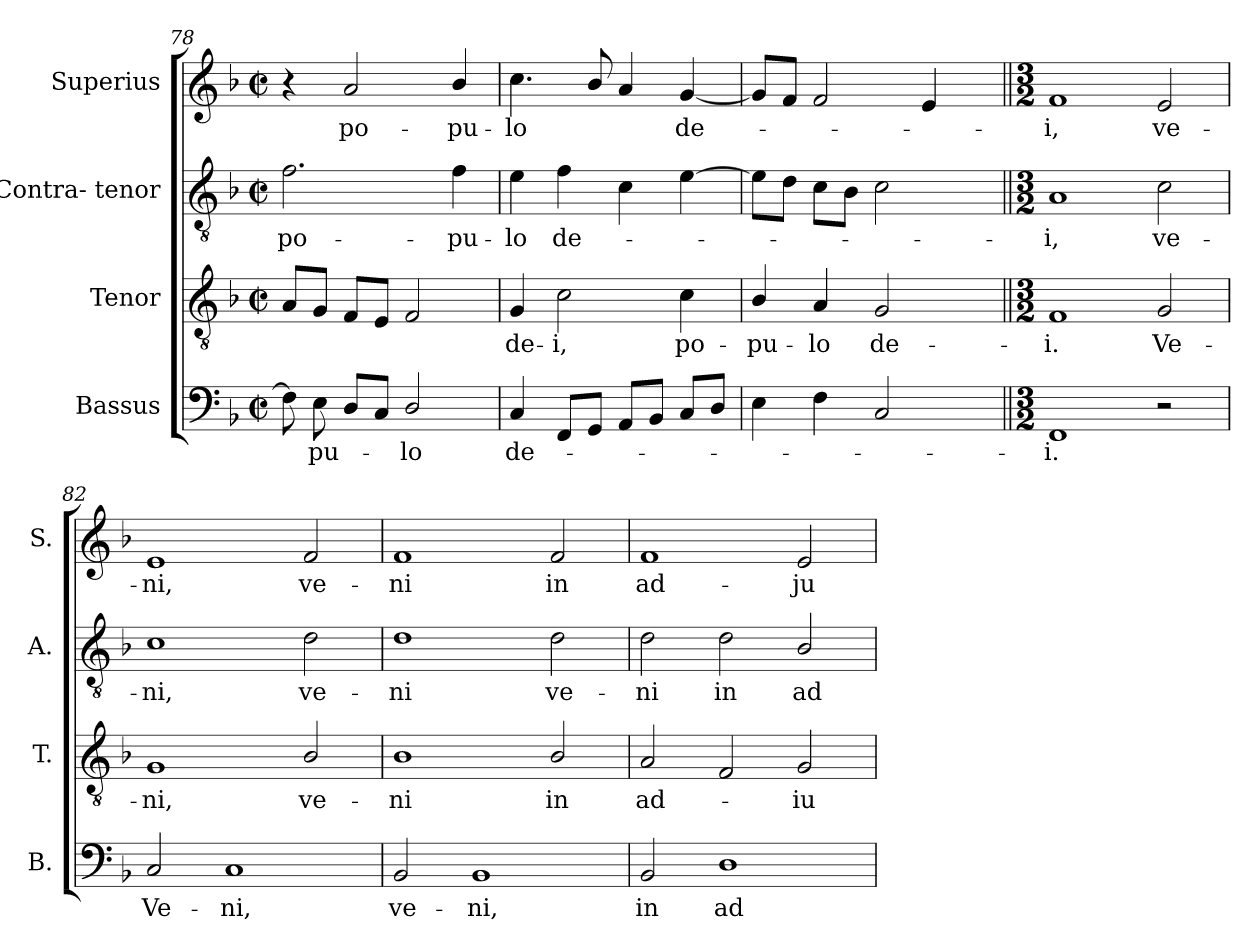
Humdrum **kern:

**kern	**text	**kern	**text	**kern	**text	**kern	**text
*part4	*part4	*part3	*part3	*part2	*part2	*part1	*part1
*staff4	*staff4	*staff3	*staff3	*staff2	*staff2	*staff1	*staff1
*I"Bassus	*	*I"Tenor	*	*I"Contra- tenor	*	*I"Superius	*
*I'B.	*	*I'T.	*	*I'A.	*	*I'S.	*
*clefF4	*	*clefGv2	*	*clefGv2	*	*clefG2	*
*	*	*ITrd7c12	*	*ITrd7c12	*	*	*
*k[b-]	*	*k[b-]	*	*k[b-]	*	*k[b-]	*
*F:	*	*F:	*	*F:	*	*F:	*
*M2/2	*	*M2/2	*	*M2/2	*	*M2/2	*
*met(c|)	*	*met(c|)	*	*met(c|)	*	*met(c|)	*
=78	=78	=78	=78	=78	=78	=78	=78
!	!	!	!	!	!LO:LY:b:color=#000000	!	!
8Fi\]	.	8AAi/L	.	2.Fi\	po-	4r	.
!	!LO:LY:b:color=#000000	!	!	!	!	!	!
8Ei\	-pu-	8GGi/J	.	.	.	.	.
!	!	!	!	!	!	!	!LO:LY:b:color=#000000
8Di/L	.	8FFi/L	.	.	.	2ai/	po-
8Ci/J	.	8EEi/J	.	.	.	.	.
!	!LO:LY:b:color=#000000	!	!	!	!	!	!
2Di/	-lo	2FFi/	.	.	.	.	.
!	!	!	!	!	!LO:LY:b:color=#000000	!	!
!	!	!	!	!	!	!	!LO:LY:b:color=#000000
.	.	.	.	4Fi\	-pu-	4b-i/	-pu-
=79	=79	=79	=79	=79	=79	=79	=79
!	!LO:LY:b:color=#000000	!	!	!	!	!	!
!	!	!	!LO:LY:b:color=#000000	!	!	!	!
!	!	!	!	!	!LO:LY:b:color=#000000	!	!
!	!	!	!	!	!	!	!LO:LY:b:color=#000000
4Ci/	de-	4GGi/	de-	4Ei\	-lo	4.cci\	-lo
!	!	!	!LO:LY:b:color=#000000	!	!	!	!
!	!	!	!	!	!LO:LY:b:color=#000000	!	!
8FFi/L	.	2Ci\	-i,	4Fi\	de-	.	.
8GGi/J	.	.	.	.	.	8b-i/	.
8AAi/L	.	.	.	4Ci\	.	4ai/	.
8BB-i/J	.	.	.	.	.	.	.
!	!	!	!LO:LY:b:color=#000000	!	!	!	!
!	!	!	!	!	!	!	!LO:LY:b:color=#000000
8Ci/L	.	4Ci\	po-	[4Ei\	.	[4gi/	de-
8Di/J	.	.	.	.	.	.	.
=80	=80	=80	=80	=80	=80	=80	=80
!	!	!	!LO:LY:b:color=#000000	!	!	!	!
*	*	*	*	*	*	*^	*
4Ei\	.	4BB-i/	-pu-	8Ei\L]	.	8gi/L]	2ryy	.
.	.	.	.	8Di\J	.	8fi/J	.	.
!	!	!	!LO:LY:b:color=#000000	!	!	!	!	!
4Fi\	.	4AAi/	-lo	8Ci\L	.	2fi/	.	.
.	.	.	.	8BB-i\J	.	.	.	.
!	!	!	!LO:LY:b:color=#000000	!	!	!	!	!
2Ci/	.	2GGi/	de-	2Ci\	.	.	4ryy	.
.	.	.	.	.	.	4ei/	8ryy	.
.	.	.	.	.	.	.	16ryy	.
.	.	.	.	.	.	.	32ryy	.
.	.	.	.	.	.	.	64ryy	.
.	.	.	.	.	.	.	128...ryy	.
.	.	.	.	.	.	.	1024ryy	.
*	*	*	*	*	*	*v	*v	*
!!LO:LB:g=z
=81||	=81||	=81||	=81||	=81||	=81||	=81||	=81||
*M3/2	*	*M3/2	*	*M3/2	*	*M3/2	*
*	*	*	*	*	*	*^	*
!	!LO:LY:b:color=#000000	!	!	!	!	!	!	!
*	*	*	*	*	*	*v	*v	*
*	*	*	*	*	*	*^	*
!	!	!	!LO:LY:b:color=#000000	!	!	!	!	!
*	*	*	*	*	*	*v	*v	*
*	*	*	*	*	*	*^	*
!	!	!	!	!	!LO:LY:b:color=#000000	!	!	!
*	*	*	*	*	*	*v	*v	*
*	*	*	*	*	*	*^	*
!	!	!	!	!	!	!	!	!LO:LY:b:color=#000000
*	*	*	*	*	*	*v	*v	*
1FFi	-i.	1FFi	-i.	1AAi	-i,	1fi	-i,
!	!	!	!LO:LY:b:color=#000000	!	!	!	!
!	!	!	!	!	!LO:LY:b:color=#000000	!	!
!	!	!	!	!	!	!	!LO:LY:b:color=#000000
2r	.	2GGi/	Ve-	2Ci\	ve-	2ei/	ve-
=82	=82	=82	=82	=82	=82	=82	=82
!	!LO:LY:b:color=#000000	!	!	!	!	!	!
!	!	!	!LO:LY:b:color=#000000	!	!	!	!
!	!	!	!	!	!LO:LY:b:color=#000000	!	!
!	!	!	!	!	!	!	!LO:LY:b:color=#000000
2Ci/	Ve-	1GGi	-ni,	1Ci	-ni,	1ei	-ni,
!	!LO:LY:b:color=#000000	!	!	!	!	!	!
1Ci	-ni,	.	.	.	.	.	.
!	!	!	!LO:LY:b:color=#000000	!	!	!	!
!	!	!	!	!	!LO:LY:b:color=#000000	!	!
!	!	!	!	!	!	!	!LO:LY:b:color=#000000
.	.	2BB-i/	ve-	2Di\	ve-	2fi/	ve-
=83	=83	=83	=83	=83	=83	=83	=83
!	!LO:LY:b:color=#000000	!	!	!	!	!	!
!	!	!	!LO:LY:b:color=#000000	!	!	!	!
!	!	!	!	!	!LO:LY:b:color=#000000	!	!
!	!	!	!	!	!	!	!LO:LY:b:color=#000000
2BB-i/	ve-	1BB-i	-ni	1Di	-ni	1fi	-ni
!	!LO:LY:b:color=#000000	!	!	!	!	!	!
1BB-i	-ni,	.	.	.	.	.	.
!	!	!	!LO:LY:b:color=#000000	!	!	!	!
!	!	!	!	!	!LO:LY:b:color=#000000	!	!
!	!	!	!	!	!	!	!LO:LY:b:color=#000000
.	.	2BB-i/	in	2Di\	ve-	2fi/	in
=84	=84	=84	=84	=84	=84	=84	=84
!	!LO:LY:b:color=#000000	!	!	!	!	!	!
!	!	!	!LO:LY:b:color=#000000	!	!	!	!
!	!	!	!	!	!LO:LY:b:color=#000000	!	!
!	!	!	!	!	!	!	!LO:LY:b:color=#000000
2BB-i/	in	2AAi/	ad-	2Di\	-ni	1fi	ad-
!	!LO:LY:b:color=#000000	!	!	!	!	!	!
!	!	!	!	!	!LO:LY:b:color=#000000	!	!
1Di	ad-	2FFi/	.	2Di\	in	.	.
!	!	!	!LO:LY:b:color=#000000	!	!	!	!
!	!	!	!	!	!LO:LY:b:color=#000000	!	!
!	!	!	!	!	!	!	!LO:LY:b:color=#000000
.	.	2GGi/	-iu-	2BB-i/	ad-	2ei/	-ju-
=	=	=	=	=	=	=	=
*-	*-	*-	*-	*-	*-	*-	*-
